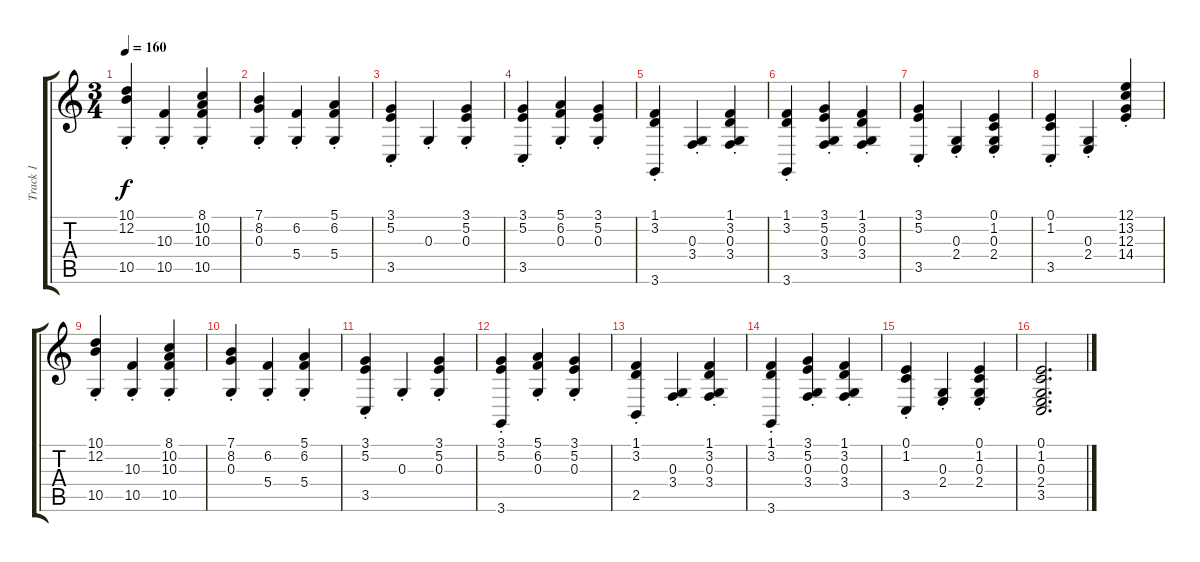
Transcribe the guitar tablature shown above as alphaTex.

\track ("Track 1" "Track 1") {instrument acousticgrandpiano}
\staff {score tabs}
\tuning (E4 B3 G3 D3 A2 E2) {hide}
\ts (3 4)
\tempo 160
\clef g2
\ks c
(10.1 12.2 10.5{st}).4{dy f} (10.3{st} 10.5{st}).4 (8.1 10.2 10.3 10.5{st}).4 |
(7.1 8.2 0.3{st}).4 (6.2{st} 5.4{st}).4 (5.1 6.2 5.4{st}).4 |
(3.1 5.2 3.5{st}).4 0.3{st}.4 (3.1 5.2 0.3{st}).4 |
(3.1 5.2 3.5{st}).4 (5.1 6.2 0.3{st}).4 (3.1 5.2 0.3{st}).4 |
(1.1 3.2 3.6{st}).4 (0.3{st} 3.4{st}).4 (1.1 3.2 0.3 3.4{st}).4 |
(1.1 3.2 3.6{st}).4 (3.1 5.2 0.3 3.4{st}).4 (1.1 3.2 0.3 3.4{st}).4 |
(3.1 5.2 3.5{st}).4 (0.3{st} 2.4{st}).4 (0.1 1.2 0.3 2.4{st}).4 |
(0.1 1.2 3.5{st}).4 (0.3{st} 2.4{st}).4 (12.1 13.2 12.3{st} 14.4{st}).4 |
(10.1 12.2 10.5{st}).4 (10.3{st} 10.5{st}).4 (8.1 10.2 10.3{st} 10.5{st}).4 |
(7.1 8.2 0.3{st}).4 (6.2{st} 5.4{st}).4 (5.1 6.2{st} 5.4{st}).4 |
(3.1 5.2 3.5{st}).4 0.3{st}.4 (3.1 5.2 0.3{st}).4 |
(3.1 5.2 3.6{st}).4 (5.1 6.2 0.3{st}).4 (3.1 5.2 0.3{st}).4 |
(1.1 3.2 2.5{st}).4 (0.3{st} 3.4{st}).4 (1.1 3.2 0.3 3.4{st}).4 |
(1.1 3.2 3.6{st}).4 (3.1 5.2 0.3{st} 3.4{st}).4 (1.1 3.2 0.3{st} 3.4{st}).4 |
(0.1 1.2 3.5{st}).4 (0.3{st} 2.4{st}).4 (0.1 1.2 0.3{st} 2.4{st}).4 |
(0.1 1.2 0.3 2.4 3.5).2{d}
